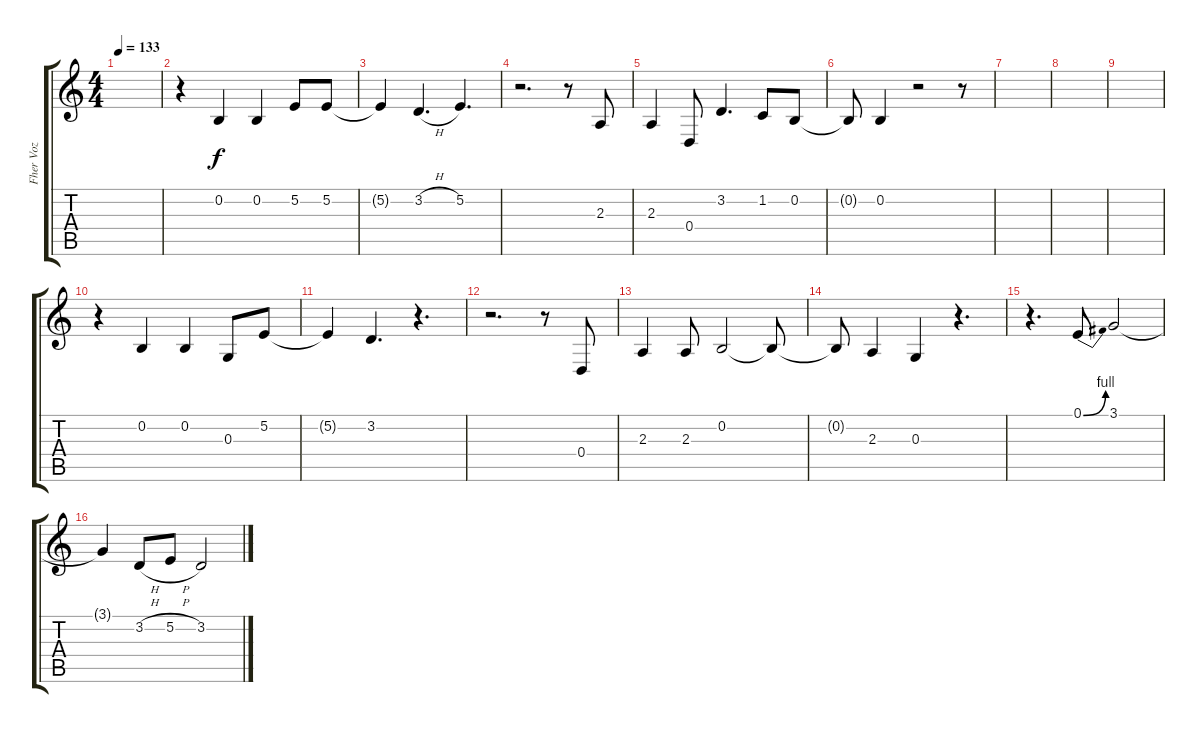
\track ("Fher Voz" "Fher Voz") {instrument flute}
\staff {score tabs}
\tuning (E4 B3 G3 D3 A2 E2) {hide}
\ts (4 4)
\tempo 133
\clef g2
\ks c
|
r.4 0.2.4 0.2.4 5.2.8 5.2.8 |
5.2{t}.4 3.2{h}.4{d} 5.2.4{d} |
r.2{d} r.8 2.3.8 |
2.3.4 0.4.8 3.2.4{d} 1.2.8 0.2.8 |
0.2{t}.8 0.2.4 r.2 r.8 |
|
|
|
r.4 0.2.4 0.2.4 0.3.8 5.2.8 |
5.2{t}.4 3.2.4{d} r.4{d} |
r.2{d} r.8 0.4.8 |
2.3.4 2.3.8 0.2.2 0.2{t}.8 |
0.2{t}.8 2.3.4 0.3.4 r.4{d} |
r.4{d} 0.1{be (bend 0 0 60 4)}.8 3.1.2 |
3.1{t}.4 3.2{h}.8 5.2{h}.8 3.2.2
